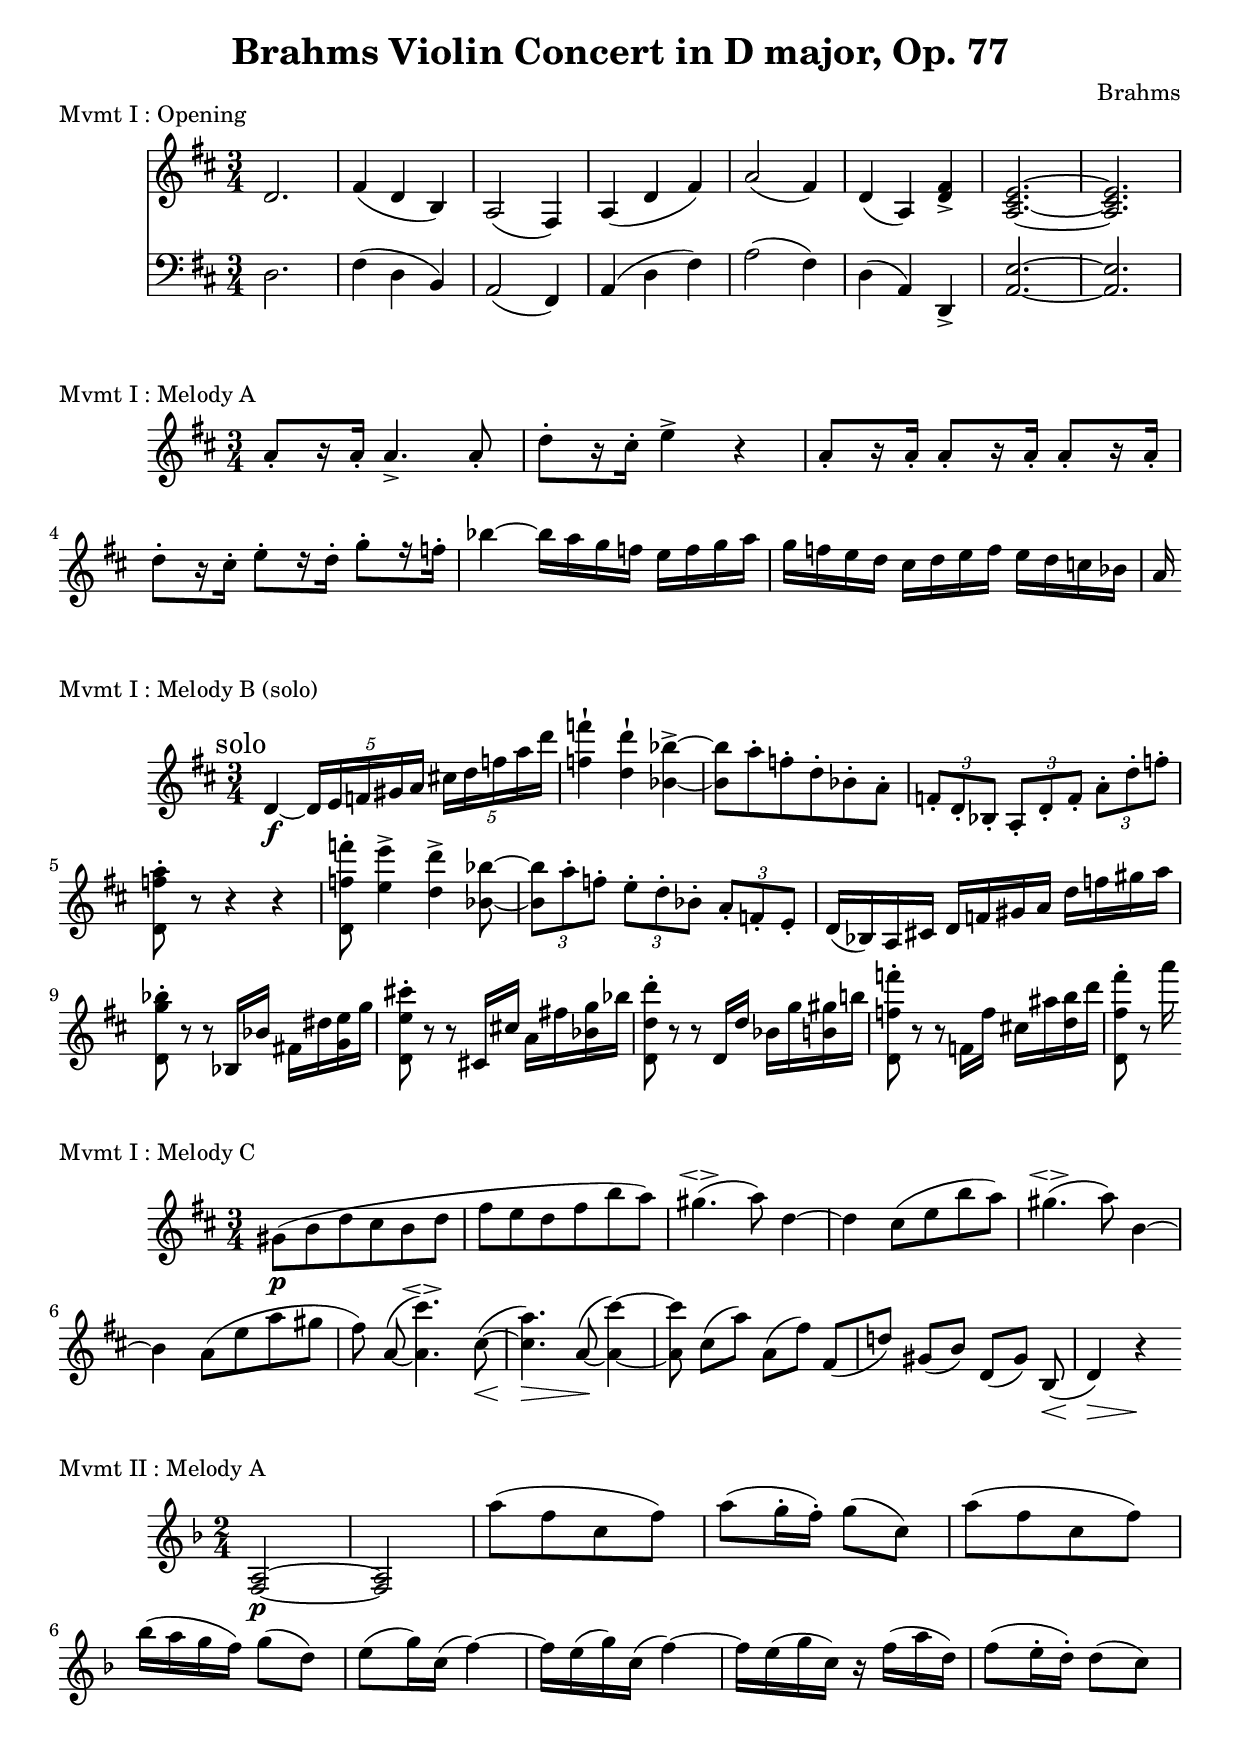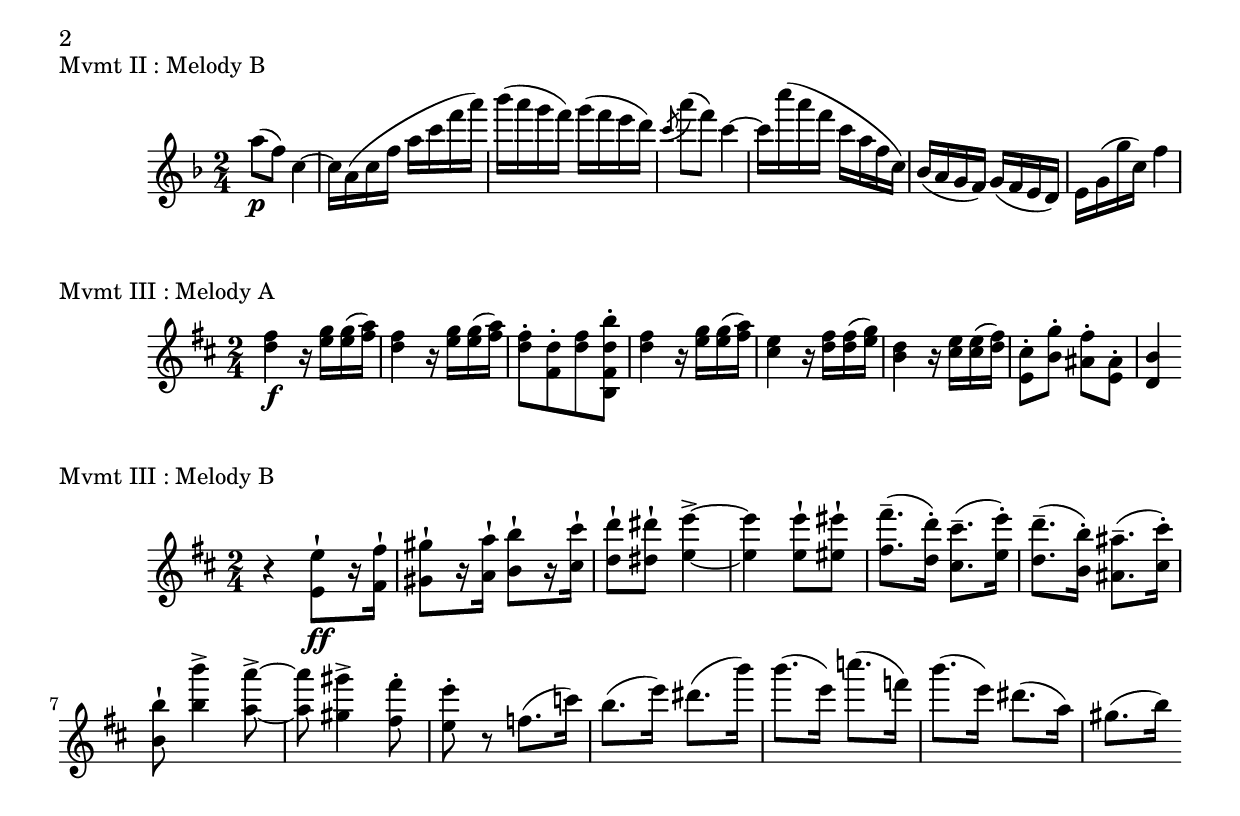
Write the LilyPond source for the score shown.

% Brahms Violin Concerto in D major
\version "2.18.2"
% Movement I Opening {{{
melody_i_opening = <<
    \new Staff \relative c' {
        \clef "treble"
        \key d \major
        \time 3/4
        d2. | fis4( d b) | a2( fis4) | a4( d fis) | a2( fis4) |
        d4( a) <<fis'4-> d>> | <<e2.~ cis~ a~>> | <<e'2. cis a>> |
    }
    \new Staff \relative c {
        \clef "bass"
        \key d \major
        \time 3/4
        d2. | fis4( d b) | a2( fis4) | a4( d fis) | a2( fis4) |
        d4( a) d,-> | <<e'2.~ a,~>> | <<e'2. a,>> |
    }
>> % }}}

% Movement I Melody A {{{
melody_ia = <<
    \relative c'' {
        \clef "treble"
        \key d \major
        \time 3/4
        a8[-. r16 a16]-. a4.-> a8-. |
        d8[-. r16 cis16]-. e4-> r4 |
        a,8[-. r16 a16]-. a8[-. r16 a16]-. a8[-. r16 a16]-. |
        d8[-. r16 cis16]-. e8[-. r16 d16]-. g8[-. r16 f16]-. |
        bes4~ bes16[ a g f] e[ f g a] |
        g16[ f e d] cis[ d e f] e[ d c bes] | a16
    }
>> % }}}

% Movement I Melody B {{{
melody_ib = <<
    \relative c' {
        \clef "treble"
        \key d \major
        \time 3/4
        \mark "solo"
        d4~\f \tuplet 5/4 { d16[ e f gis a] } \tuplet 5/4 { cis![ d f a d] } |
        <<f4-! f,>> <<d'4-! d,>> <<bes'~-> bes,~>> |
        <<bes'8 bes,>> a'-. f-. d-. bes-. a-. |
        \tuplet 3/2 {f8-. d-. bes-.} \tuplet 3/2 {a-. d-. f-.} \tuplet 3/2 {a-. d-. f-.} |
        <<a8-. f d,>> r8 r4 r4 |
        <<f''8-. f, d,>> <<e''4-> e,>> <<d'4-> d,>> <<bes'8~ bes,~>> |
        \tuplet 3/2 {<<bes'8 bes,>> a'-. f-.} \tuplet 3/2 {e-. d-. bes-.} \tuplet 3/2 {a-. f-. e-.} |
        d16( bes) a cis! d f gis! a d f gis! a |
        <<bes8-. g d,>> r8 r8 bes16 bes' fis! dis' <<e g,>> g' |
        <<cis!8-. e, d,>> r8 r8 cis!16 cis'! a fis'! <<g bes,>> bes' |
        <<d8-. d, d,>> r8 r8 d16 d' bes g' <<gis b,>> b'! |
        <<f'8-. f, d,>> r8 r8 f16 f' cis! ais' <<b d,>> d' |
        <<fis8-. fis, d,>> r8 a'''16
    }
>> % }}}

% Movement I Melody C {{{
melody_ic = <<
    \relative c'' {
        \clef "treble"
        \key d \major
        \time 3/4
        gis8(\p b d cis b d | fis e d fis b a) |
        gis4.(\espressivo a8) d,4~ | d4 cis8( e b' a)
        gis4.(\espressivo a8) b,4~ | b4 a8( e' a gis |
        \autoBeamOff
        fis8) a,(~ <<cis'4.) a,\espressivo>> \autoBeamOn
        cis8\<(~ <<a'4.)\> cis,>> a8(~\! <<cis'4)~ a,~>> |
        <<cis'8 a,>> cis8([ a')] a,([ fis')] fis,([ |
        d'!)] gis,([ b)] d,([ gis)] b,(\< | d4)\> r4\!
    }
>> % }}}

% Movement II Melody A {{{
melody_iia = <<
    \relative c' {
        \clef "treble"
        \key f \major
        \time 2/4
        <<a2~\p f~>> | <<a2 f>> |
        a''8([ f c f)] | a8([ g16-. f-.)] g8( c,) |
        a'8([ f c f)] | bes16( a g f) g8( d) |
        e8( g16) c,( f4)~ | f16 e( g) c,( f4)~ |
        f16 e( g c,) r16 f( a d,) | f8( e16-. d-.) d8( c) |
    }
>> % }}}

% Movement II Melody B {{{
melody_iib = <<
    \relative c'' {
        \clef "treble"
        \key f \major
        \time 2/4
        a'8(\p f) c4~ | c16[ a( c f] a[ c f a]) |
        bes16( a g f) g( f e d) | \slashedGrace{c8(} a'8)( f) c4~ | c16 c'( a f c a f c) | bes16( a g f) g( f e d) | e16 g( g' c,) f4 |
    }
>> % }}}

% Movement III Melody A {{{
melody_iiia = <<
    \relative c'' {
        \clef "treble"
        \key d \major
        \time 2/4
        <<fis4\f d>> r16 <<g16 e>> <<g( e>> <<a) fis>> |
        <<fis4 d>> r16 <<g16 e>> <<g( e>> <<a) fis>> |
        <<fis8[-. d>> <<d-. fis,>> <<fis' d>> <<b'-. d, fis, b,]>> |
        <<fis''4 d>> r16 <<g16 e>> <<g( e>> <<a) fis>> |
        <<e4 cis>> r16 <<fis16 d>> <<fis( d>> <<g) e>> |
        <<d4 b>> r16 <<e16 cis>> <<e cis(>> <<fis) d>> |
        <<cis8-. e,>> <<g'-. b,>> <<fis'-. ais,>> <<ais-. e>> |
        <<b'4 d,>>
    }
>> % }}}

% Movement III Melody B {{{
melody_iiib = <<
    \relative c'' {
        \clef "treble"
        \key d \major
        \time 2/4
        r4 <e e,>8[-!\ff r16 <fis fis,>16]-! |
        <gis gis,>8[-! r16 <a a,>16]-! <b b,>8[-! r16 <cis cis,>16]-! |
        <d d,>8-! <dis dis,>8-! <e e,>4->~ |
        <e e,>4 <e e,>8-! <eis eis,>-! |
        <fis fis,>8.--( <d d,>16-.) <cis cis,>8.--( <e e,>16-.) |
        <d d,>8.--( <b b,>16-.) <ais ais,>8.--( <cis cis,>16-.) |
        <b b,>8-! <b' b,>4-> <a a,>8->~ |
        <a a,>8 <gis gis,>4-> <fis fis,>8-. |
        <e e,>8-. r8 f,8.( c'16) |
        b8.( e16) dis8.( b'16) |
        b8.( e,16) c'8.( f,16) |
        b8.( e,16) dis8.( a16) |
        gis8.( b16)
    }
>> % }}}


\header {
    title = "Brahms Violin Concert in D major, Op. 77"
    composer = "Brahms"
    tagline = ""
}
\layout { ragged-right = ##f }

\score {
    \header {piece = "Mvmt I : Opening"}
    \melody_i_opening
}

\score {
    \header {piece = "Mvmt I : Melody A"}
    \melody_ia
}

\score {
    \header {piece = "Mvmt I : Melody B (solo)"}
    \melody_ib
}

\score {
    \header {piece = "Mvmt I : Melody C"}
    \melody_ic
}

\score {
    \header {piece = "Mvmt II : Melody A"}
    \melody_iia
}

\score {
    \header {piece = "Mvmt II : Melody B"}
    \melody_iib
}

\score {
    \header {piece = "Mvmt III : Melody A"}
    \melody_iiia
}

\score {
    \header {piece = "Mvmt III : Melody B"}
    \melody_iiib
}
